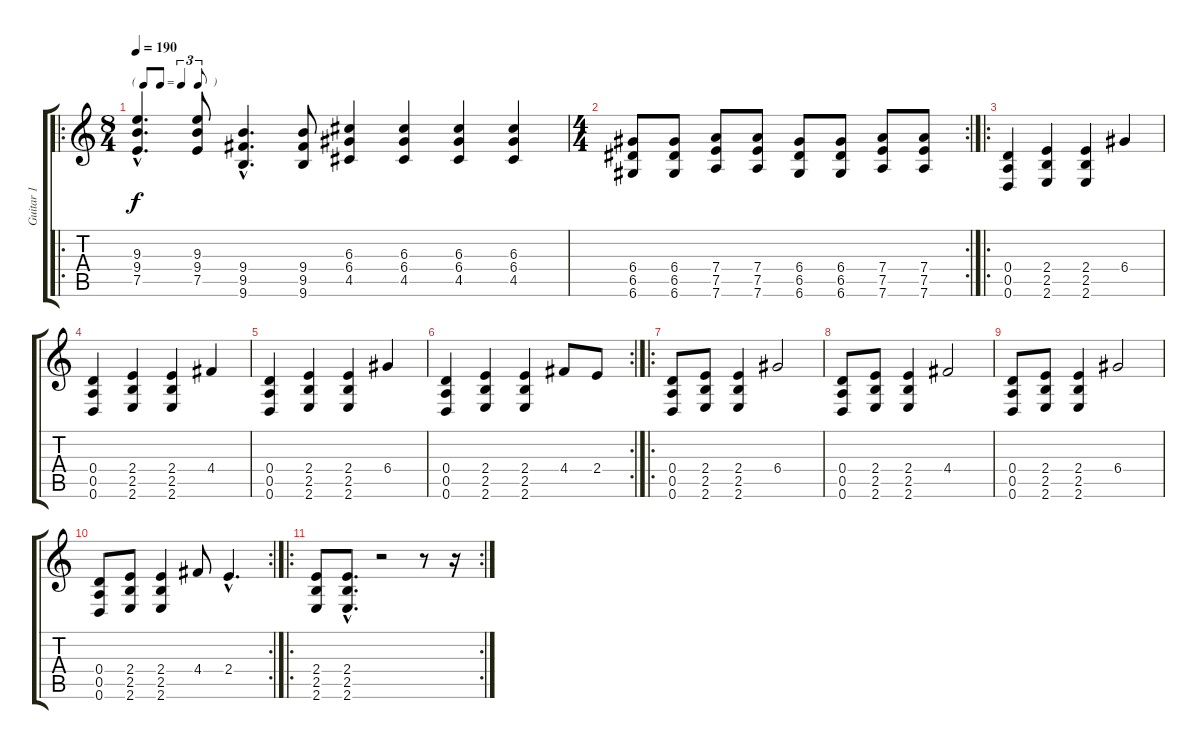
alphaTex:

\track ("Guitar 1" "Guitar 1") {instrument distortionguitar}
\staff {score tabs}
\tuning (E4 B3 G3 D3 A2 D2) {hide}
\ro
\ts (8 4)
\tf triplet8th
\tempo 190
\clef g2
\ks c
(9.3{hac} 9.4{hac} 7.5{hac}).4{d dy f} (9.3 9.4 7.5).8 (9.4{hac} 9.5{hac} 9.6{hac}).4{d} (9.4 9.5 9.6).8 (6.3 6.4 4.5).4 (6.3 6.4 4.5).4 (6.3 6.4 4.5).4 (6.3 6.4 4.5).4 |
\rc 2
\ts (4 4)
(6.4 6.5 6.6).8 (6.4 6.5 6.6).8 (7.4 7.5 7.6).8 (7.4 7.5 7.6).8 (6.4 6.5 6.6).8 (6.4 6.5 6.6).8 (7.4 7.5 7.6).8 (7.4 7.5 7.6).8 |
\ro
(0.4 0.5 0.6).4 (2.4 2.5 2.6).4 (2.4 2.5 2.6).4 6.4.4 |
(0.4 0.5 0.6).4 (2.4 2.5 2.6).4 (2.4 2.5 2.6).4 4.4.4 |
(0.4 0.5 0.6).4 (2.4 2.5 2.6).4 (2.4 2.5 2.6).4 6.4.4 |
\rc 2
(0.4 0.5 0.6).4 (2.4 2.5 2.6).4 (2.4 2.5 2.6).4 4.4.8 2.4.8 |
\ro
(0.4 0.5 0.6).8 (2.4 2.5 2.6).8 (2.4 2.5 2.6).4 6.4.2 |
(0.4 0.5 0.6).8 (2.4 2.5 2.6).8 (2.4 2.5 2.6).4 4.4.2 |
(0.4 0.5 0.6).8 (2.4 2.5 2.6).8 (2.4 2.5 2.6).4 6.4.2 |
\rc 2
(0.4 0.5 0.6).8 (2.4 2.5 2.6).8 (2.4 2.5 2.6).4 4.4.8 2.4{hac}.4{d} |
\ro
\rc 2
(2.4 2.5 2.6).8 (2.4{hac} 2.5{hac} 2.6{hac}).8{d} r.2 r.8 r.16
